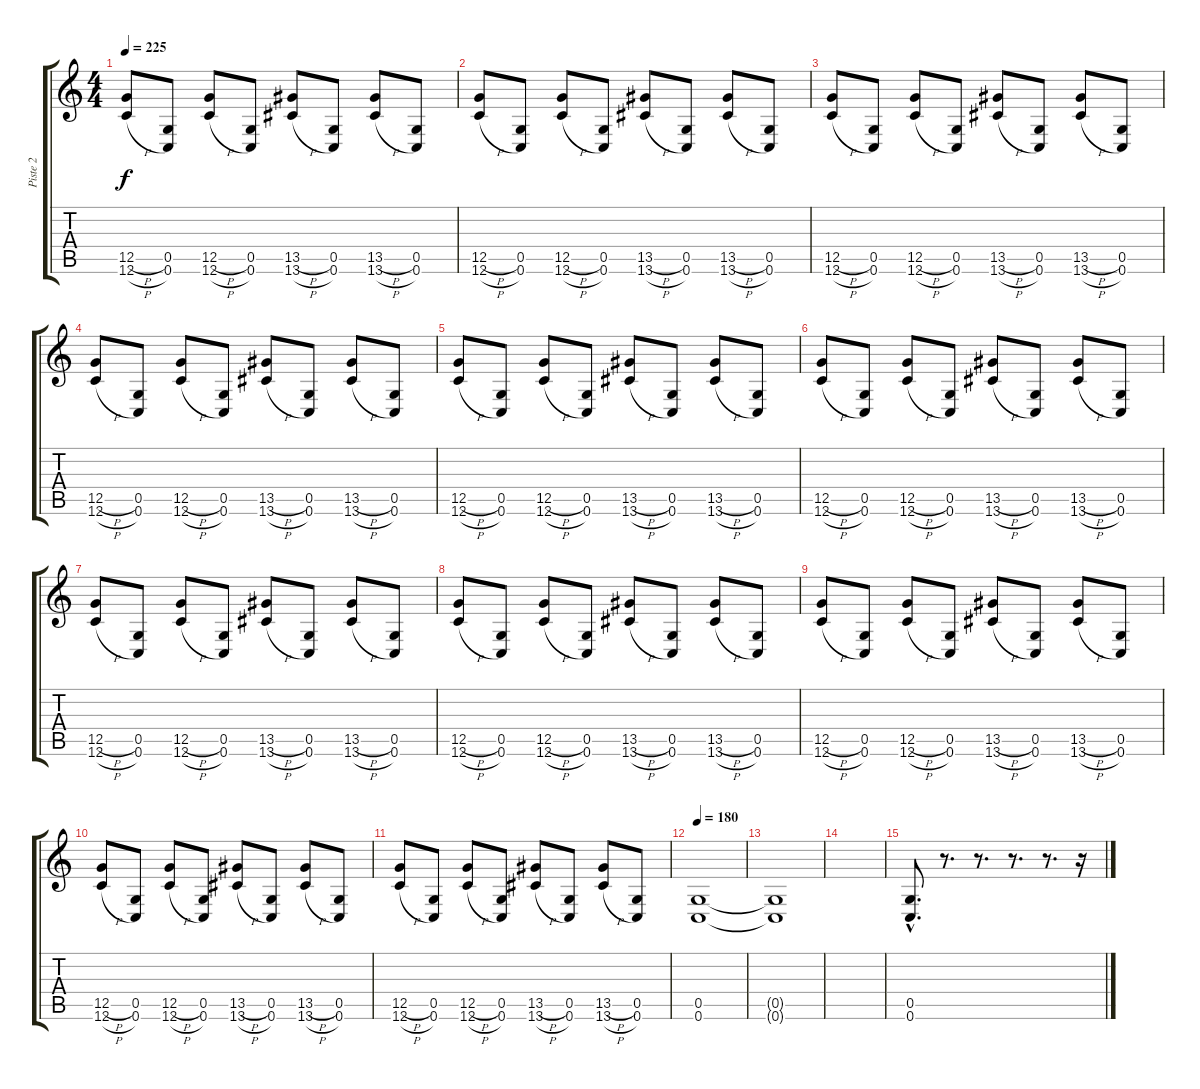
\track ("Piste 2" "Piste 2") {instrument distortionguitar}
\staff {score tabs}
\tuning (D4 A3 F3 C3 G2 C2) {hide}
\ts (4 4)
\tempo 225
\clef g2
\ks c
(12.5{h} 12.6{h}).8{dy f} (0.5 0.6).8 (12.5{h} 12.6{h}).8 (0.5 0.6).8 (13.5{h} 13.6{h}).8 (0.5 0.6).8 (13.5{h} 13.6{h}).8 (0.5 0.6).8 |
(12.5{h} 12.6{h}).8 (0.5 0.6).8 (12.5{h} 12.6{h}).8 (0.5 0.6).8 (13.5{h} 13.6{h}).8 (0.5 0.6).8 (13.5{h} 13.6{h}).8 (0.5 0.6).8 |
(12.5{h} 12.6{h}).8 (0.5 0.6).8 (12.5{h} 12.6{h}).8 (0.5 0.6).8 (13.5{h} 13.6{h}).8 (0.5 0.6).8 (13.5{h} 13.6{h}).8 (0.5 0.6).8 |
(12.5{h} 12.6{h}).8 (0.5 0.6).8 (12.5{h} 12.6{h}).8 (0.5 0.6).8 (13.5{h} 13.6{h}).8 (0.5 0.6).8 (13.5{h} 13.6{h}).8 (0.5 0.6).8 |
(12.5{h} 12.6{h}).8 (0.5 0.6).8 (12.5{h} 12.6{h}).8 (0.5 0.6).8 (13.5{h} 13.6{h}).8 (0.5 0.6).8 (13.5{h} 13.6{h}).8 (0.5 0.6).8 |
(12.5{h} 12.6{h}).8 (0.5 0.6).8 (12.5{h} 12.6{h}).8 (0.5 0.6).8 (13.5{h} 13.6{h}).8 (0.5 0.6).8 (13.5{h} 13.6{h}).8 (0.5 0.6).8 |
(12.5{h} 12.6{h}).8 (0.5 0.6).8 (12.5{h} 12.6{h}).8 (0.5 0.6).8 (13.5{h} 13.6{h}).8 (0.5 0.6).8 (13.5{h} 13.6{h}).8 (0.5 0.6).8 |
(12.5{h} 12.6{h}).8 (0.5 0.6).8 (12.5{h} 12.6{h}).8 (0.5 0.6).8 (13.5{h} 13.6{h}).8 (0.5 0.6).8 (13.5{h} 13.6{h}).8 (0.5 0.6).8 |
(12.5{h} 12.6{h}).8 (0.5 0.6).8 (12.5{h} 12.6{h}).8 (0.5 0.6).8 (13.5{h} 13.6{h}).8 (0.5 0.6).8 (13.5{h} 13.6{h}).8 (0.5 0.6).8 |
(12.5{h} 12.6{h}).8 (0.5 0.6).8 (12.5{h} 12.6{h}).8 (0.5 0.6).8 (13.5{h} 13.6{h}).8 (0.5 0.6).8 (13.5{h} 13.6{h}).8 (0.5 0.6).8 |
(12.5{h} 12.6{h}).8 (0.5 0.6).8 (12.5{h} 12.6{h}).8 (0.5 0.6).8 (13.5{h} 13.6{h}).8 (0.5 0.6).8 (13.5{h} 13.6{h}).8 (0.5 0.6).8 |
\tempo 180
(0.5 0.6).1 |
(0.5{t} 0.6{t}).1 |
|
(0.5{hac} 0.6{hac}).8{d} r.8{d} r.8{d} r.8{d} r.8{d} r.16
